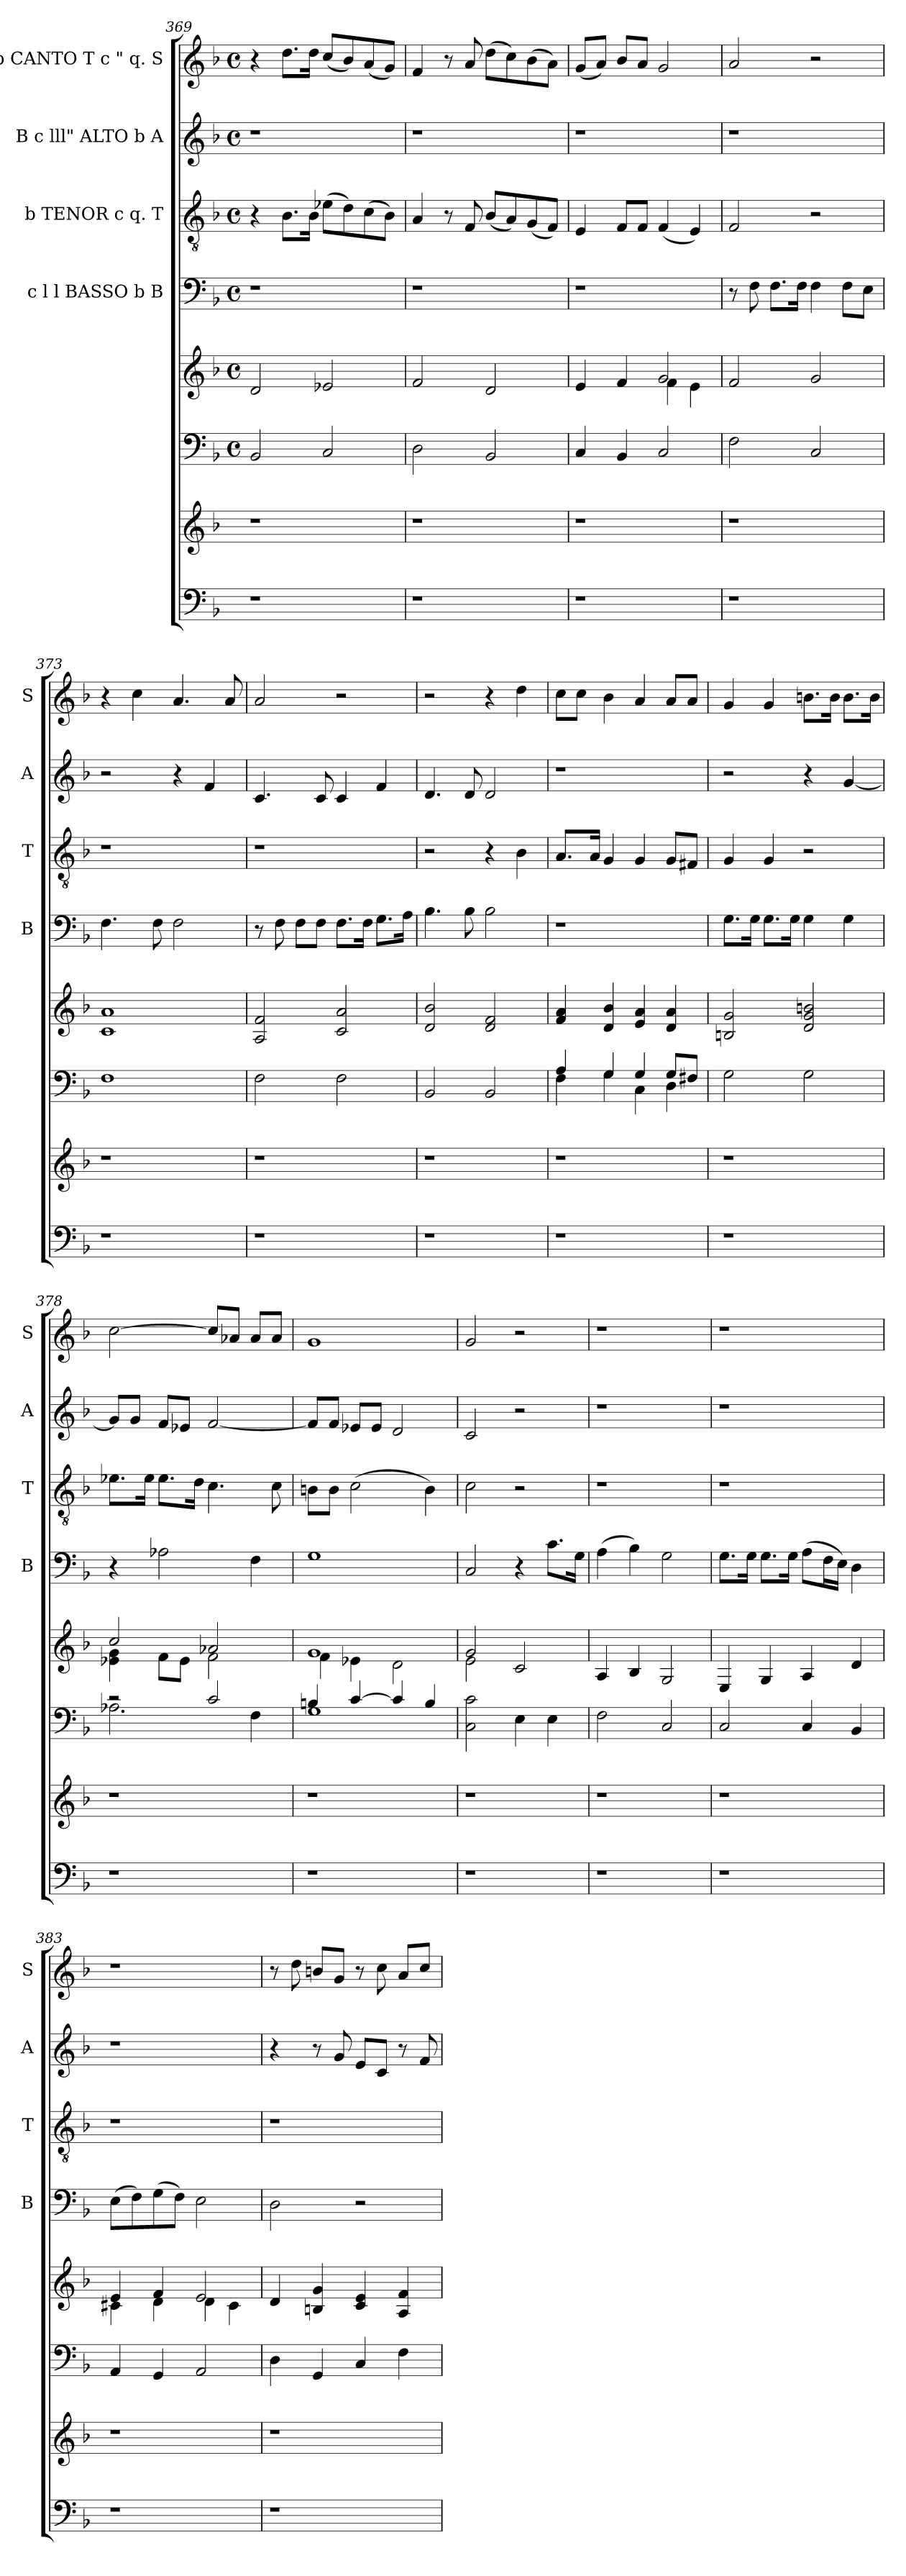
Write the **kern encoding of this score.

**kern	**kern	**kern	**kern	**kern	**kern	**kern	**kern
*part7	*part7	*part6	*part5	*part4	*part3	*part2	*part1
*staff8	*staff7	*staff6	*staff5	*staff4	*staff3	*staff2	*staff1
*	*	*	*	*I"c l l BASSO b B	*I"b TENOR c q. T	*I"B c lll" ALTO b A	*I"b CANTO T c " q. S
*	*	*	*	*I'B	*I'T	*I'A	*I'S
*clefF4	*clefG2	*clefF4	*clefG2	*clefF4	*clefGv2	*clefG2	*clefG2
*k[b-]	*k[b-]	*k[b-]	*k[b-]	*k[b-]	*k[b-]	*k[b-]	*k[b-]
*F:	*F:	*F:	*F:	*F:	*F:	*F:	*F:
*	*	*M4/4	*M4/4	*M4/4	*M4/4	*M4/4	*M4/4
*	*	*met(c)	*met(c)	*met(c)	*met(c)	*met(c)	*met(c)
=369	=369	=369	=369	=369	=369	=369	=369
1r	1r	2BB-/	2d/	1r	4r	1r	4r
.	.	.	.	.	8.B-\L	.	8.dd\L
.	.	.	.	.	16B-\Jk	.	16dd\Jk
.	.	2C/	2e-X/	.	(>8e-X\L	.	(<8cc/L
.	.	.	.	.	8d\)	.	8b-/)
.	.	.	.	.	(>8c\	.	(<8a/
.	.	.	.	.	8B-\J)	.	8g/J)
!!LO:PB:g=z
=370	=370	=370	=370	=370	=370	=370	=370
1r	1r	2D\	2f/	1r	4A/	1r	4f/
.	.	.	.	.	8r	.	8r
.	.	.	.	.	8F/	.	8a/
.	.	2BB-/	2d/	.	(<8B-/L	.	(>8dd\L
.	.	.	.	.	8A/)	.	8cc\)
.	.	.	.	.	(<8G/	.	(>8b-\
.	.	.	.	.	8F/J)	.	8a\J)
=371	=371	=371	=371	=371	=371	=371	=371
*	*	*	*^	*	*	*	*
1r	1r	4C/	4e/	2ryy	1r	4E/	1r	(<8g/L
.	.	.	.	.	.	.	.	8a/J)
.	.	4BB-/	4f/	.	.	8F/L	.	8b-/L
.	.	.	.	.	.	8F/J	.	8a/J
.	.	2C/	2g/	4f\	.	(<4F/	.	2g/
.	.	.	.	4e\	.	4E/)	.	.
*	*	*	*v	*v	*	*	*	*
=372	=372	=372	=372	=372	=372	=372	=372
1r	1r	2F\	2f/	8r	2F/	1r	2a/
.	.	.	.	8F\	.	.	.
.	.	.	.	8.F\L	.	.	.
.	.	.	.	16F\Jk	.	.	.
.	.	2C/	2g/	4F\	2r	.	2r
.	.	.	.	8F\L	.	.	.
.	.	.	.	8E\J	.	.	.
=373	=373	=373	=373	=373	=373	=373	=373
1r	1r	1F	1c 1a	4.F\	1r	2r	4r
.	.	.	.	.	.	.	4cc\
.	.	.	.	8F\	.	.	.
.	.	.	.	2F\	.	4r	4.a/
.	.	.	.	.	.	4f/	.
.	.	.	.	.	.	.	8a/
!!LO:LB:g=z
=374	=374	=374	=374	=374	=374	=374	=374
1r	1r	2F\	2A/ 2f/	8r	1r	4.c/	2a/
.	.	.	.	8F\	.	.	.
.	.	.	.	8F\L	.	.	.
.	.	.	.	8F\J	.	8c/	.
.	.	2F\	2c/ 2a/	8.F\L	.	4c/	2r
.	.	.	.	16F\Jk	.	.	.
.	.	.	.	8.G\L	.	4f/	.
.	.	.	.	16A\Jk	.	.	.
=375	=375	=375	=375	=375	=375	=375	=375
1r	1r	2BB-/	2d/ 2b-/	4.B-\	2r	4.d/	2r
.	.	.	.	8B-\	.	8d/	.
.	.	2BB-/	2d/ 2f/	2B-\	4r	2d/	4r
.	.	.	.	.	4B-\	.	4dd\
=376	=376	=376	=376	=376	=376	=376	=376
*	*	*^	*	*	*	*	*
1r	1r	4A/	4F\	4f/ 4a/	1r	8.A/L	1r	8cc\L
.	.	.	.	.	.	.	.	8cc\J
.	.	.	.	.	.	16A/Jk	.	.
.	.	4G/	4G\	4d/ 4b-/	.	4G/	.	4b-\
.	.	4G/	4C\	4e/ 4a/	.	4G/	.	4a/
.	.	8G/L	4D\	4d/ 4a/	.	8G/L	.	8a/L
.	.	8F#X/J	.	.	.	8F#X/J	.	8a/J
*	*	*v	*v	*	*	*	*	*
=377	=377	=377	=377	=377	=377	=377	=377
1r	1r	2G\	2Bn/ 2g/	8.G\L	4G/	2r	4g/
.	.	.	.	16G\Jk	.	.	.
.	.	.	.	8.G\L	4G/	.	4g/
.	.	.	.	16G\Jk	.	.	.
.	.	2G\	2d/ 2g/ 2bn/	4G\	2r	4r	8.bn\L
.	.	.	.	.	.	.	16b\Jk
.	.	.	.	4G\	.	[>4g/	8.b\L
.	.	.	.	.	.	.	16b\Jk
!!LO:PB:g=z
=378	=378	=378	=378	=378	=378	=378	=378
*	*	*^	*^	*	*	*	*
1r	1r	2rc	2.A-X\	2cc/	4e-X\ 4g\	4r	8.e-X\L	8g/L]	[>2cc\
.	.	.	.	.	.	.	.	8g/J	.
.	.	.	.	.	.	.	16e-\Jk	.	.
.	.	.	.	.	8f\L	2A-X\	8.e-\L	8f/L	.
.	.	.	.	.	8e-\J	.	.	8e-X/J	.
.	.	.	.	.	.	.	16d\Jk	.	.
.	.	2c/	.	2a-X/	2f\	.	4.c\	[<2f/	8cc/L]
.	.	.	.	.	.	.	.	.	8a-X/J
.	.	.	4F\	.	.	4F\	.	.	8a-/L
.	.	.	.	.	.	.	8c\	.	8a-/J
=379	=379	=379	=379	=379	=379	=379	=379	=379	=379
1r	1r	4Bn/	1G	1g	4f\	1G	8Bn\L	8f/L]	1g
.	.	.	.	.	.	.	8B\J	8f/J	.
.	.	[>4c/	.	.	4e-X\	.	(>2c\	8e-X/L	.
.	.	.	.	.	.	.	.	8e-/J	.
.	.	4c/]	.	.	2d\	.	.	2d/	.
.	.	4B/	.	.	.	.	4B\)	.	.
*	*	*v	*v	*	*	*	*	*	*
=380	=380	=380	=380	=380	=380	=380	=380	=380
1r	1r	2C\ 2c\	2g/	2e\	2C/	2c\	2c/	2g/
.	.	4E\	2c/	2ryy	4r	2r	2r	2r
.	.	4E\	.	.	8.c\L	.	.	.
.	.	.	.	.	16G\Jk	.	.	.
*	*	*	*v	*v	*	*	*	*
=381	=381	=381	=381	=381	=381	=381	=381
1r	1r	2F\	4A/	(>4A\	1r	1r	1r
.	.	.	4B-/	4B-\)	.	.	.
.	.	2C/	2G/	2G\	.	.	.
!!LO:LB:g=z
=382	=382	=382	=382	=382	=382	=382	=382
1r	1r	2C/	4E/	8.G\L	1r	1r	1r
.	.	.	.	16G\Jk	.	.	.
.	.	.	4G/	8.G\L	.	.	.
.	.	.	.	16G\Jk	.	.	.
.	.	4C/	4A/	(>8A\L	.	.	.
.	.	.	.	16F\L	.	.	.
.	.	.	.	16E\JJ)	.	.	.
.	.	4BB-/	4d/	4D\	.	.	.
=383	=383	=383	=383	=383	=383	=383	=383
*	*	*	*^	*	*	*	*
1r	1r	4AA/	4e/	4c#X\	(>8E\L	1r	1r	1r
.	.	.	.	.	8F\)	.	.	.
.	.	4GG/	4f/	4d\	(>8G\	.	.	.
.	.	.	.	.	8F\J)	.	.	.
.	.	2AA/	(2e/	4d\	2E\	.	.	.
.	.	.	.	4c#\	.	.	.	.
*	*	*	*v	*v	*	*	*	*
=384	=384	=384	=384	=384	=384	=384	=384
1r	1r	4D\	4d/	2D\	1r	4r	8r
.	.	.	.	.	.	.	8dd\
.	.	4GG/	4Bn/ 4g/	.	.	8r	8bn/L
.	.	.	.	.	.	8g/	8g/J
.	.	4C/	4c/ 4e/	2r	.	8e/L	8r
.	.	.	.	.	.	8c/J	8cc\
.	.	4F\	4A/ 4f/	.	.	8r	8a/L
.	.	.	.	.	.	8f/	8cc/J
=	=	=	=	=	=	=	=
*-	*-	*-	*-	*-	*-	*-	*-
